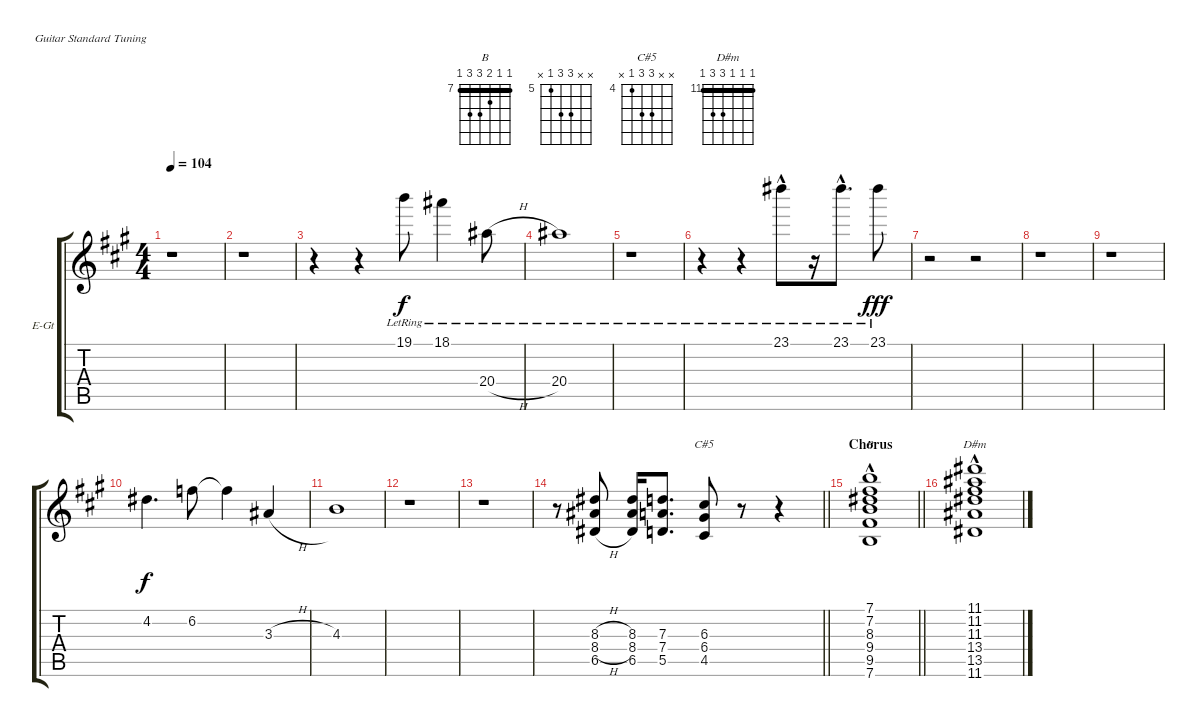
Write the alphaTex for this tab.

\bracketExtendMode groupsimilarinstruments
\firstSystemTrackNameOrientation horizontal
\otherSystemsTrackNameOrientation horizontal
\track ("Rhytm Guitar" "E-Gt") {solo instrument overdrivenguitar}
\staff {score tabs}
\tuning (E4 B3 G3 D3 A2 E2)
\chord ("B" 7 7 8 9 9 7) {firstfret 7 barre (7 7)}
\chord ("" x x 8 8 6 x) {firstfret 6}
\chord ("" x x 7 7 5 x) {firstfret 5}
\chord ("C#5" x x 6 6 4 x) {firstfret 4}
\chord ("D#m" 11 11 11 13 13 11) {firstfret 11 barre (11 11 11)}
\ts (4 4)
\tempo 104
\clef g2
\ks a
r.1{dy mf} |
r.1 |
r.4 r.4 19.1{lr}.8{dy f} 18.1{lr}.4 20.4{h lr}.8 |
20.4{lr}.1 |
r.1 |
r.4 r.4 23.1{hac lr}.8 r.16 23.1{hac lr}.8{d} 23.1{lr}.8{dy fff} |
r.2 r.2 |
r.1 |
r.1 |
4.2.4{d dy f} 6.2.8 6.2{t}.4 3.3{h}.4 |
4.3.1 |
r.1 |
r.1 |
\barLineRight lightlight
r.8 (8.3{h} 8.4{h} 6.5{h}).8{ch ""} (8.3 8.4 6.5).16{ch ""} (7.3 7.4 5.5).8{d ch ""} (6.3 6.4 4.5).8{ch "C#5"} r.8 r.4 |
\section ("" "Chorus")
\barLineRight lightlight
(7.1{hac} 7.2{hac} 8.3{hac} 9.4{hac} 9.5{hac} 7.6{hac}).1{ch "B"} |
(11.1{hac} 11.2{hac} 11.3{hac} 13.4{hac} 13.5{hac} 11.6{hac}).1{ch "D#m"}
